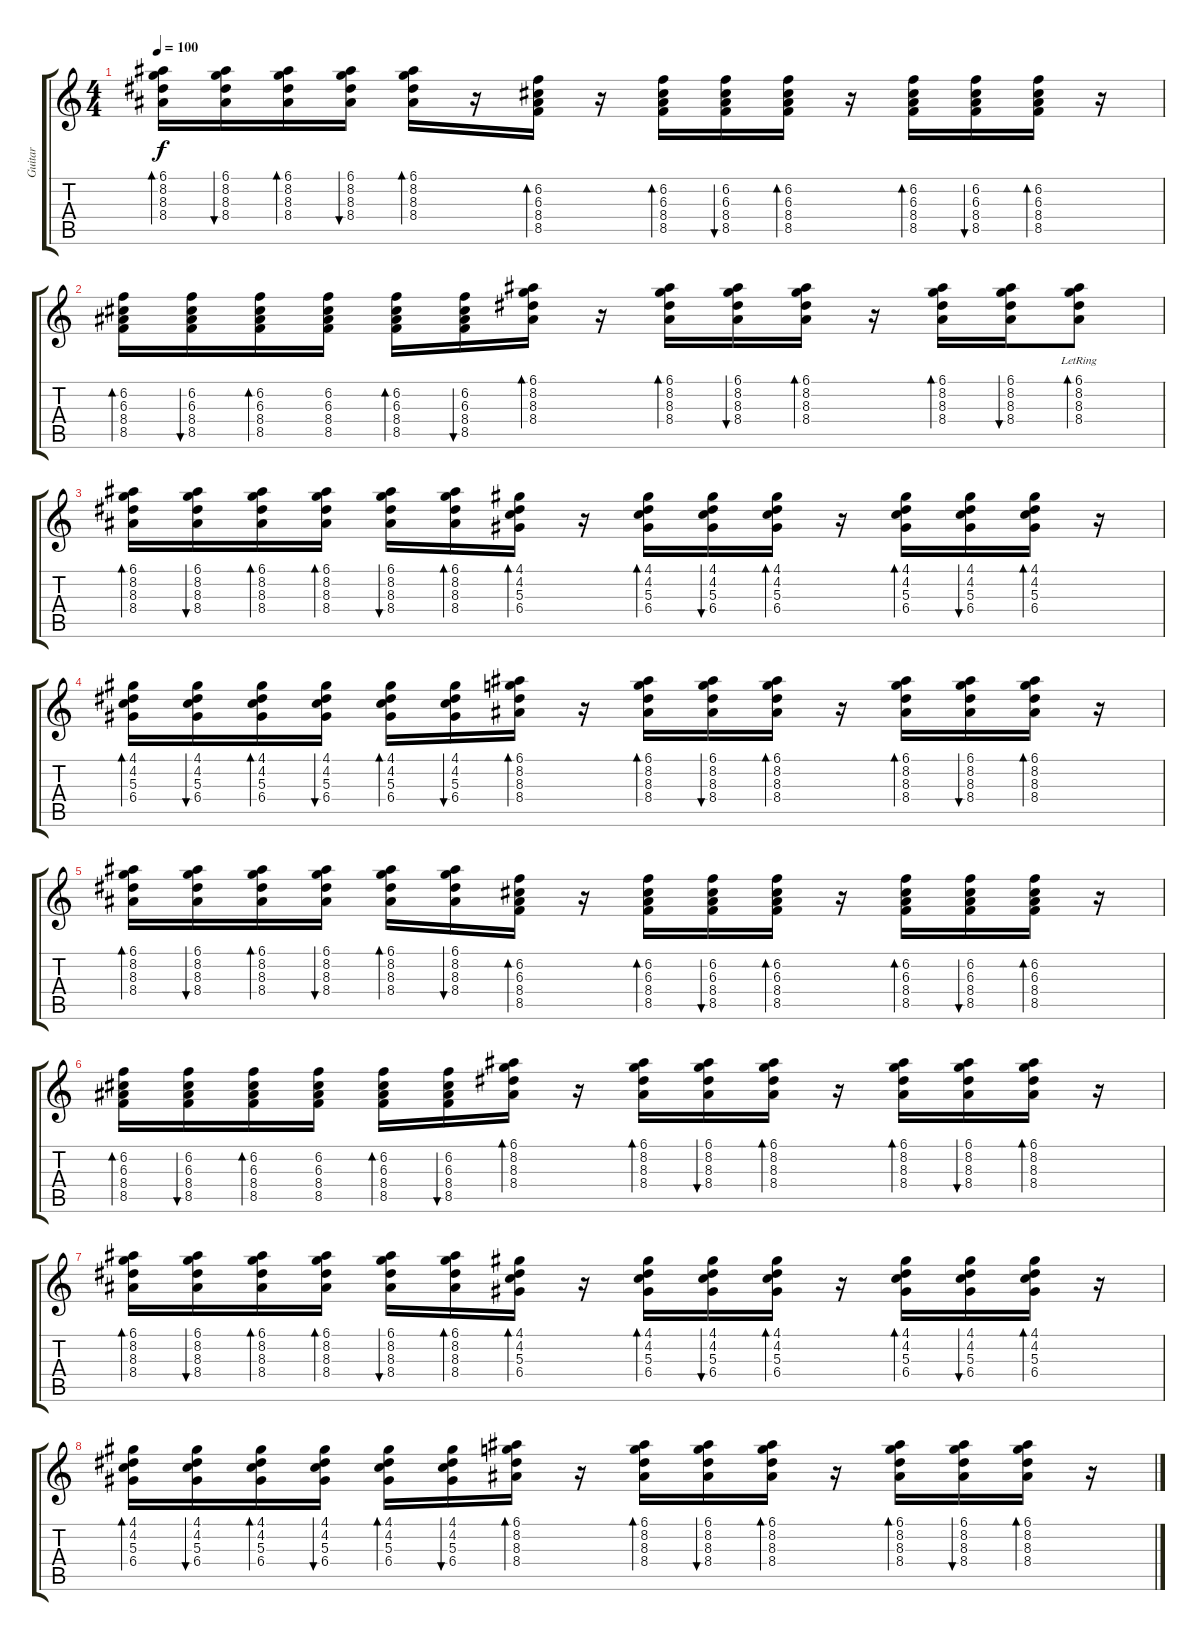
\track ("Guitar" "Guitar") {instrument acousticguitarsteel}
\staff {score tabs}
\tuning (E4 B3 G3 D3 A2 E2) {hide}
\ts (4 4)
\tempo 100
\clef g2
\ks c
(6.1 8.2 8.3 8.4).16{bd 30 dy f} (6.1 8.2 8.3 8.4).16{bu 30} (6.1 8.2 8.3 8.4).16{bd 30} (6.1 8.2 8.3 8.4).16{bu 30} (6.1 8.2 8.3 8.4).16{bd 30} r.16 (6.2 6.3 8.4 8.5).16{bd 30} r.16 (6.2 6.3 8.4 8.5).16{bd 30} (6.2 6.3 8.4 8.5).16{bu 30} (6.2 6.3 8.4 8.5).16{bd 30} r.16 (6.2 6.3 8.4 8.5).16{bd 30} (6.2 6.3 8.4 8.5).16{bu 30} (6.2 6.3 8.4 8.5).16{bd 30} r.16 |
(6.2 6.3 8.4 8.5).16{bd 30} (6.2 6.3 8.4 8.5).16{bu 30} (6.2 6.3 8.4 8.5).16{bd 30} (6.2 6.3 8.4 8.5).16 (6.2 6.3 8.4 8.5).16{bd 30} (6.2 6.3 8.4 8.5).16{bu 30} (6.1 8.2 8.3 8.4).16{bd 30} r.16 (6.1 8.2 8.3 8.4).16{bd 30} (6.1 8.2 8.3 8.4).16{bu 30} (6.1 8.2 8.3 8.4).16{bd 30} r.16 (6.1 8.2 8.3 8.4).16{bd 30} (6.1 8.2 8.3 8.4).16{bu 30} (6.1 8.2{lr} 8.3{lr} 8.4{lr}).8{bd 30} |
(6.1 8.2 8.3 8.4).16{bd 30} (6.1 8.2 8.3 8.4).16{bu 30} (6.1 8.2 8.3 8.4).16{bd 30} (6.1 8.2 8.3 8.4).16{bd 30} (6.1 8.2 8.3 8.4).16{bu 30} (6.1 8.2 8.3 8.4).16{bd 30} (4.1 4.2 5.3 6.4).16{bd 30} r.16 (4.1 4.2 5.3 6.4).16{bd 30} (4.1 4.2 5.3 6.4).16{bu 30} (4.1 4.2 5.3 6.4).16{bd 30} r.16 (4.1 4.2 5.3 6.4).16{bd 30} (4.1 4.2 5.3 6.4).16{bu 30} (4.1 4.2 5.3 6.4).16{bd 30} r.16 |
(4.1 4.2 5.3 6.4).16{bd 30} (4.1 4.2 5.3 6.4).16{bu 30} (4.1 4.2 5.3 6.4).16{bd 30} (4.1 4.2 5.3 6.4).16{bu 30} (4.1 4.2 5.3 6.4).16{bd 30} (4.1 4.2 5.3 6.4).16{bu 30} (6.1 8.2 8.3 8.4).16{bd 30} r.16 (6.1 8.2 8.3 8.4).16{bd 30} (6.1 8.2 8.3 8.4).16{bu 30} (6.1 8.2 8.3 8.4).16{bd 30} r.16 (6.1 8.2 8.3 8.4).16{bd 30} (6.1 8.2 8.3 8.4).16{bu 30} (6.1 8.2 8.3 8.4).16{bd 30} r.16 |
(6.1 8.2 8.3 8.4).16{bd 30} (6.1 8.2 8.3 8.4).16{bu 30} (6.1 8.2 8.3 8.4).16{bd 30} (6.1 8.2 8.3 8.4).16{bu 30} (6.1 8.2 8.3 8.4).16{bd 30} (6.1 8.2 8.3 8.4).16{bu 30} (6.2 6.3 8.4 8.5).16{bd 30} r.16 (6.2 6.3 8.4 8.5).16{bd 30} (6.2 6.3 8.4 8.5).16{bu 30} (6.2 6.3 8.4 8.5).16{bd 30} r.16 (6.2 6.3 8.4 8.5).16{bd 30} (6.2 6.3 8.4 8.5).16{bu 30} (6.2 6.3 8.4 8.5).16{bd 30} r.16 |
(6.2 6.3 8.4 8.5).16{bd 30} (6.2 6.3 8.4 8.5).16{bu 30} (6.2 6.3 8.4 8.5).16{bd 30} (6.2 6.3 8.4 8.5).16 (6.2 6.3 8.4 8.5).16{bd 30} (6.2 6.3 8.4 8.5).16{bu 30} (6.1 8.2 8.3 8.4).16{bd 30} r.16 (6.1 8.2 8.3 8.4).16{bd 30} (6.1 8.2 8.3 8.4).16{bu 30} (6.1 8.2 8.3 8.4).16{bd 30} r.16 (6.1 8.2 8.3 8.4).16{bd 30} (6.1 8.2 8.3 8.4).16{bu 30} (6.1 8.2 8.3 8.4).16{bd 30} r.16 |
(6.1 8.2 8.3 8.4).16{bd 30} (6.1 8.2 8.3 8.4).16{bu 30} (6.1 8.2 8.3 8.4).16{bd 30} (6.1 8.2 8.3 8.4).16{bd 30} (6.1 8.2 8.3 8.4).16{bu 30} (6.1 8.2 8.3 8.4).16{bd 30} (4.1 4.2 5.3 6.4).16{bd 30} r.16 (4.1 4.2 5.3 6.4).16{bd 30} (4.1 4.2 5.3 6.4).16{bu 30} (4.1 4.2 5.3 6.4).16{bd 30} r.16 (4.1 4.2 5.3 6.4).16{bd 30} (4.1 4.2 5.3 6.4).16{bu 30} (4.1 4.2 5.3 6.4).16{bd 30} r.16 |
(4.1 4.2 5.3 6.4).16{bd 30} (4.1 4.2 5.3 6.4).16{bu 30} (4.1 4.2 5.3 6.4).16{bd 30} (4.1 4.2 5.3 6.4).16{bu 30} (4.1 4.2 5.3 6.4).16{bd 30} (4.1 4.2 5.3 6.4).16{bu 30} (6.1 8.2 8.3 8.4).16{bd 30} r.16 (6.1 8.2 8.3 8.4).16{bd 30} (6.1 8.2 8.3 8.4).16{bu 30} (6.1 8.2 8.3 8.4).16{bd 30} r.16 (6.1 8.2 8.3 8.4).16{bd 30} (6.1 8.2 8.3 8.4).16{bu 30} (6.1 8.2 8.3 8.4).16{bd 30} r.16
